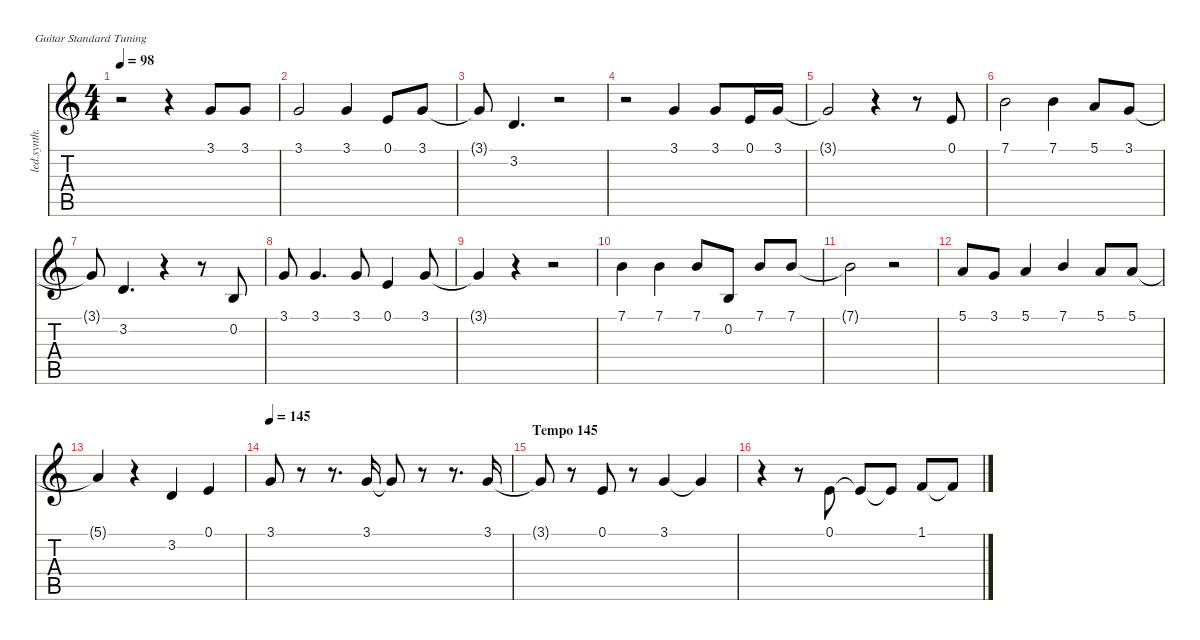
\defaultSystemsLayout 4
\hideDynamics
\bracketExtendMode nobrackets
\otherSystemsTrackNameOrientation horizontal
\track ("Vocals (Plant)" "led.synth.") {instrument lead2sawtooth}
\staff {score tabs}
\tuning (E4 B3 G3 D3 A2 E2)
\ts (4 4)
\tempo 98
\clef g2
\ks c
r.2{dy f beam Down} r.4{beam Down} 3.1.8{beam Up} 3.1.8{beam Up} |
3.1.2{beam Up} 3.1.4{beam Up} 0.1.8{beam Up} 3.1.8{beam Up} |
3.1{t}.8{beam Up} 3.2.4{d beam Up} r.2{beam Up} |
r.2{beam Down} 3.1.4{beam Up} 3.1.8{beam Up} 0.1.16{beam Up} 3.1.16{beam Up} |
3.1{t}.2{beam Up} r.4{beam Up} r.8{beam Up} 0.1.8{beam Up} |
7.1.2{beam Down} 7.1.4{beam Down} 5.1.8{beam Up} 3.1.8{beam Up} |
3.1{t}.8{beam Up} 3.2.4{d beam Up} r.4{beam Up} r.8{beam Up} 0.2.8{beam Up} |
3.1.8{beam Up} 3.1.4{d beam Up} 3.1.8{beam Up} 0.1.4{beam Up} 3.1.8{beam Up} |
3.1{t}.4{beam Up} r.4{beam Up} r.2{beam Up} |
7.1.4{beam Down} 7.1.4{beam Down} 7.1.8{beam Up} 0.2.8{beam Up} 7.1.8{beam Up} 7.1.8{beam Up} |
7.1{t}.2{beam Down} r.2{beam Down} |
5.1.8{beam Up} 3.1.8{beam Up} 5.1.4{beam Up} 7.1.4{beam Up} 5.1.8{beam Up} 5.1.8{beam Up} |
5.1{t}.4{beam Up} r.4{beam Up} 3.2.4{beam Up} 0.1.4{beam Up} |
\tempo 145
3.1.8{beam Up} r.8{beam Up} r.8{d beam Up} 3.1.16{beam Up} 3.1{t}.8{beam Up} r.8{beam Up} r.8{d beam Up} 3.1.16{beam Up} |
\section ("" "Tempo 145")
3.1{t}.8{beam Up} r.8{beam Up} 0.1.8{beam Up} r.8{beam Up} 3.1.4{beam Up} 3.1{t}.4{beam Up} |
r.4{beam Down} r.8{beam Down} 0.1.8{beam Up} 0.1{t}.8{beam Up} 0.1{t}.8{beam Up} 1.1.8{beam Up} 1.1{t}.8{beam Up}
